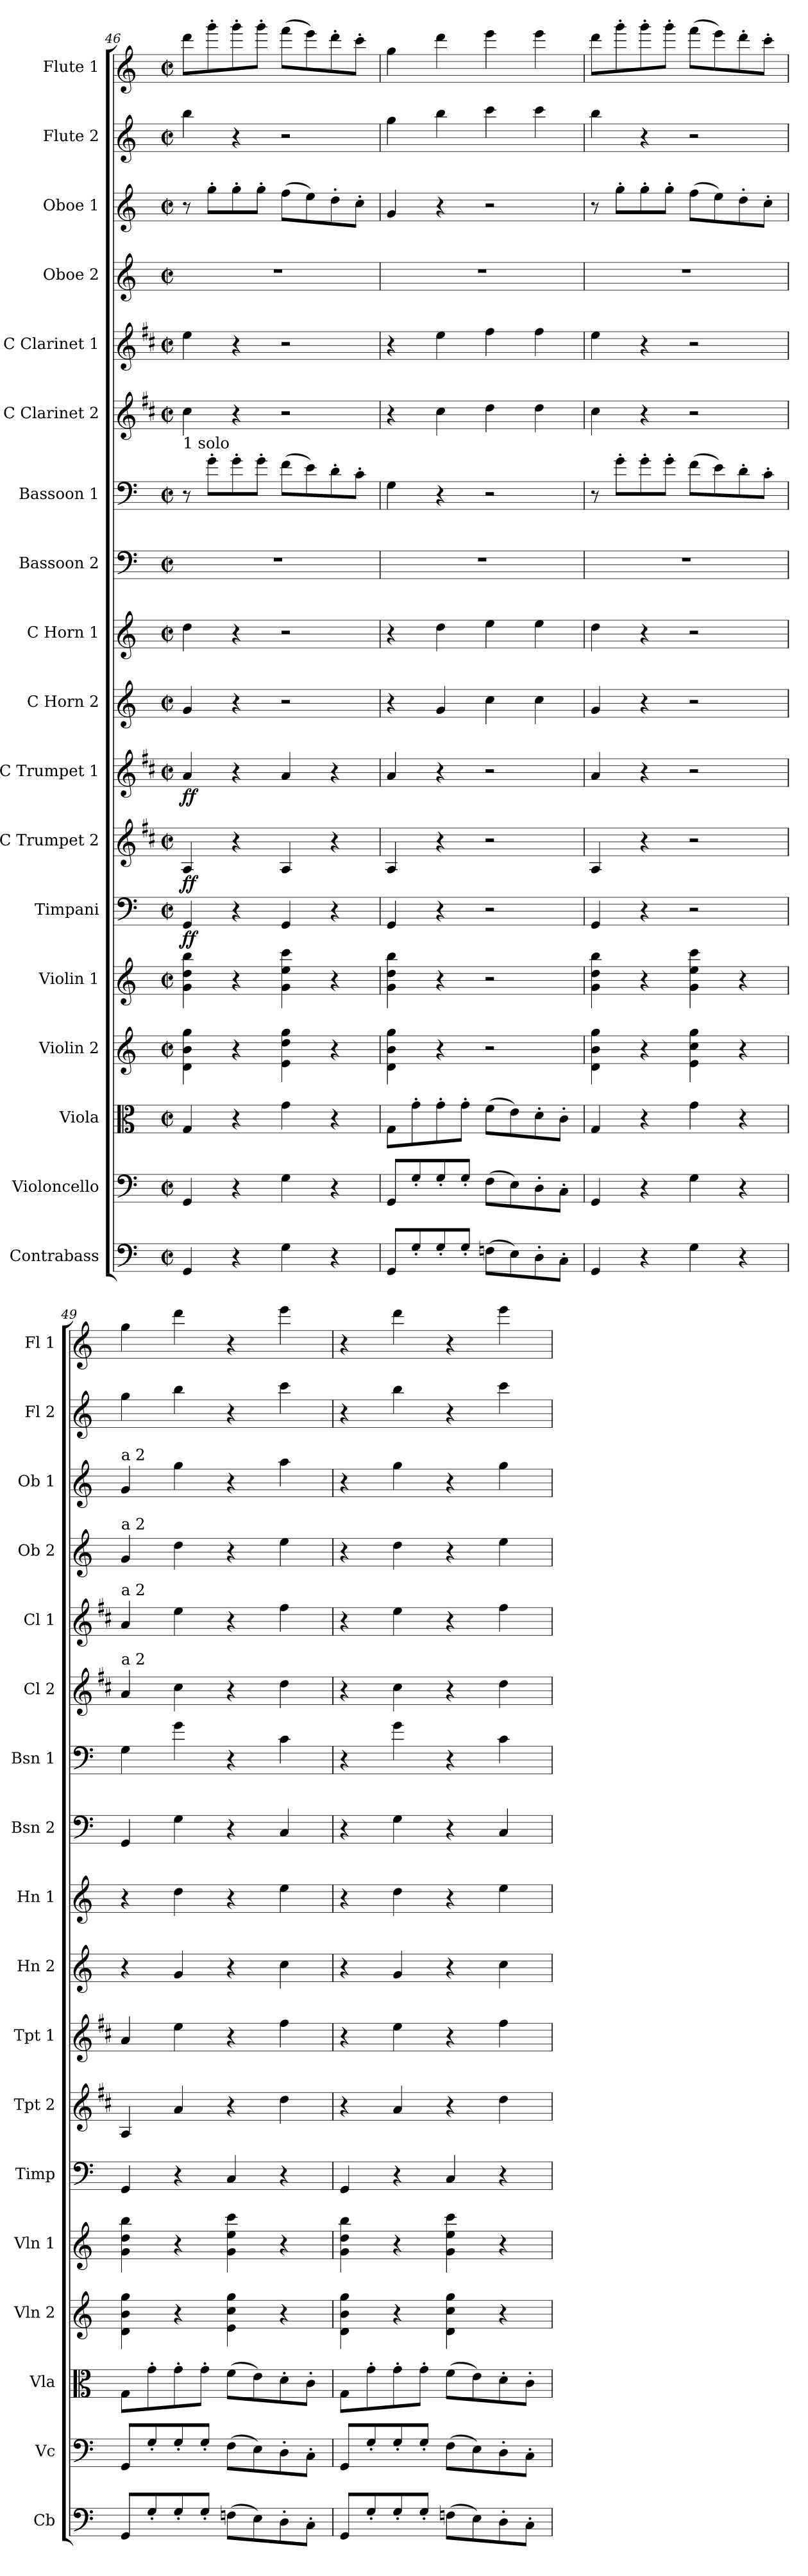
**kern	**kern	**kern	**kern	**kern	**kern	**dynam	**kern	**dynam	**kern	**dynam	**kern	**kern	**kern	**kern	**kern	**kern	**kern	**kern	**kern	**kern
*part18	*part17	*part16	*part15	*part14	*part13	*part13	*part12	*part12	*part11	*part11	*part10	*part9	*part8	*part7	*part6	*part5	*part4	*part3	*part2	*part1
*staff18	*staff17	*staff16	*staff15	*staff14	*staff13	*staff13	*staff12	*staff12	*staff11	*staff11	*staff10	*staff9	*staff8	*staff7	*staff6	*staff5	*staff4	*staff3	*staff2	*staff1
*I"Contrabass	*I"Violoncello	*I"Viola	*I"Violin 2	*I"Violin 1	*I"Timpani	*	*I"C Trumpet 2	*	*I"C Trumpet 1	*	*I"C Horn 2	*I"C Horn 1	*I"Bassoon 2	*I"Bassoon 1	*I"C Clarinet 2	*I"C Clarinet 1	*I"Oboe 2	*I"Oboe 1	*I"Flute 2	*I"Flute 1
*I'Cb	*I'Vc	*I'Vla	*I'Vln 2	*I'Vln 1	*I'Timp	*	*I'Tpt 2	*	*I'Tpt 1	*	*I'Hn 2	*I'Hn 1	*I'Bsn 2	*I'Bsn 1	*I'Cl 2	*I'Cl 1	*I'Ob 2	*I'Ob 1	*I'Fl 2	*I'Fl 1
*clefF4	*clefF4	*clefC3	*clefG2	*clefG2	*clefF4	*	*clefG2	*	*clefG2	*	*clefG2	*clefG2	*clefF4	*clefF4	*clefG2	*clefG2	*clefG2	*clefG2	*clefG2	*clefG2
*ITrd7c12	*	*	*	*	*	*	*ITrd1c2	*	*ITrd1c2	*	*ITrd7c12	*ITrd7c12	*	*	*ITrd1c2	*ITrd1c2	*	*	*	*
*k[]	*k[]	*k[]	*k[]	*k[]	*k[]	*	*k[]	*	*k[]	*	*k[]	*k[]	*k[]	*k[]	*k[]	*k[]	*k[]	*k[]	*k[]	*k[]
*M2/2	*M2/2	*M2/2	*M2/2	*M2/2	*M2/2	*	*M2/2	*	*M2/2	*	*M2/2	*M2/2	*M2/2	*M2/2	*M2/2	*M2/2	*M2/2	*M2/2	*M2/2	*M2/2
*met(c|)	*met(c|)	*met(c|)	*met(c|)	*met(c|)	*met(c|)	*	*met(c|)	*	*met(c|)	*	*met(c|)	*met(c|)	*met(c|)	*met(c|)	*met(c|)	*met(c|)	*met(c|)	*met(c|)	*met(c|)	*met(c|)
=46	=46	=46	=46	=46	=46	=46	=46	=46	=46	=46	=46	=46	=46	=46	=46	=46	=46	=46	=46	=46
!	!	!	!	!	!	!	!	!	!	!	!	!	!	!LO:TX:a:t=1 solo	!	!	!	!	!	!
!	!	!	!	!	!	!LO:DY:b	!	!LO:DY:b	!	!LO:DY:b	!	!	!	!	!	!	!	!	!	!
4GGG/	4GG/	4G/	4d\ 4b\ 4gg\	4g\ 4dd\ 4bb\	4GG/	ff	4G/	ff	4g/	ff	4G/	4d\	1r	8r	4b\	4dd\	1r	8r	4bb\	8ddd\L
.	.	.	.	.	.	.	.	.	.	.	.	.	.	8g'\L	.	.	.	8gg'\L	.	8ggg'\
4r	4r	4r	4r	4r	4r	.	4r	.	4r	.	4r	4r	.	8g'\	4r	4r	.	8gg'\	4r	8ggg'\
.	.	.	.	.	.	.	.	.	.	.	.	.	.	8g'\J	.	.	.	8gg'\J	.	8ggg'\J
4GG\	4G\	4g\	4e\ 4dd\ 4gg\	4g\ 4ee\ 4ccc\	4GG/	.	4G/	.	4g/	.	2r	2r	.	(8f\L	2r	2r	.	(8ff\L	2r	(8fff\L
.	.	.	.	.	.	.	.	.	.	.	.	.	.	8e\)	.	.	.	8ee\)	.	8eee\)
4r	4r	4r	4r	4r	4r	.	4r	.	4r	.	.	.	.	8d'\	.	.	.	8dd'\	.	8ddd'\
.	.	.	.	.	.	.	.	.	.	.	.	.	.	8c'\J	.	.	.	8cc'\J	.	8ccc'\J
=47	=47	=47	=47	=47	=47	=47	=47	=47	=47	=47	=47	=47	=47	=47	=47	=47	=47	=47	=47	=47
8GGG/L	8GG/L	8G\L	4d\ 4b\ 4gg\	4g\ 4dd\ 4bb\	4GG/	.	4G/	.	4g/	.	4r	4r	1r	4G\	4r	4r	1r	4g/	4gg\	4gg\
8GG'/	8G'/	8g'\	.	.	.	.	.	.	.	.	.	.	.	.	.	.	.	.	.	.
8GG'/	8G'/	8g'\	4r	4r	4r	.	4r	.	4r	.	4G/	4d\	.	4r	4b\	4dd\	.	4r	4bb\	4ddd\
8GG'/J	8G'/J	8g'\J	.	.	.	.	.	.	.	.	.	.	.	.	.	.	.	.	.	.
(8FFn\L	(8F\L	(8f\L	2r	2r	2r	.	2r	.	2r	.	4c\	4e\	.	2r	4cc\	4ee\	.	2r	4ccc\	4eee\
8EE\)	8E\)	8e\)	.	.	.	.	.	.	.	.	.	.	.	.	.	.	.	.	.	.
8DD'\	8D'\	8d'\	.	.	.	.	.	.	.	.	4c\	4e\	.	.	4cc\	4ee\	.	.	4ccc\	4eee\
8CC'\J	8C'\J	8c'\J	.	.	.	.	.	.	.	.	.	.	.	.	.	.	.	.	.	.
=48	=48	=48	=48	=48	=48	=48	=48	=48	=48	=48	=48	=48	=48	=48	=48	=48	=48	=48	=48	=48
4GGG/	4GG/	4G/	4d\ 4b\ 4gg\	4g\ 4dd\ 4bb\	4GG/	.	4G/	.	4g/	.	4G/	4d\	1r	8r	4b\	4dd\	1r	8r	4bb\	8ddd\L
.	.	.	.	.	.	.	.	.	.	.	.	.	.	8g'\L	.	.	.	8gg'\L	.	8ggg'\
4r	4r	4r	4r	4r	4r	.	4r	.	4r	.	4r	4r	.	8g'\	4r	4r	.	8gg'\	4r	8ggg'\
.	.	.	.	.	.	.	.	.	.	.	.	.	.	8g'\J	.	.	.	8gg'\J	.	8ggg'\J
4GG\	4G\	4g\	4e\ 4cc\ 4gg\	4g\ 4ee\ 4ccc\	2r	.	2r	.	2r	.	2r	2r	.	(8f\L	2r	2r	.	(8ff\L	2r	(8fff\L
.	.	.	.	.	.	.	.	.	.	.	.	.	.	8e\)	.	.	.	8ee\)	.	8eee\)
4r	4r	4r	4r	4r	.	.	.	.	.	.	.	.	.	8d'\	.	.	.	8dd'\	.	8ddd'\
.	.	.	.	.	.	.	.	.	.	.	.	.	.	8c'\J	.	.	.	8cc'\J	.	8ccc'\J
=49	=49	=49	=49	=49	=49	=49	=49	=49	=49	=49	=49	=49	=49	=49	=49	=49	=49	=49	=49	=49
!	!	!	!	!	!	!	!	!	!	!	!	!	!	!	!	!	!	!LO:TX:a:t=a 2	!	!
!	!	!	!	!	!	!	!	!	!	!	!	!	!	!	!	!	!LO:TX:a:t=a 2	!	!	!
!	!	!	!	!	!	!	!	!	!	!	!	!	!	!	!	!LO:TX:a:t=a 2	!	!	!	!
!	!	!	!	!	!	!	!	!	!	!	!	!	!	!	!LO:TX:a:t=a 2	!	!	!	!	!
8GGG/L	8GG/L	8G\L	4d\ 4b\ 4gg\	4g\ 4dd\ 4bb\	4GG/	.	4G/	.	4g/	.	4r	4r	4GG/	4G\	4g/	4g/	4g/	4g/	4gg\	4gg\
8GG'/	8G'/	8g'\	.	.	.	.	.	.	.	.	.	.	.	.	.	.	.	.	.	.
8GG'/	8G'/	8g'\	4r	4r	4r	.	4g/	.	4dd\	.	4G/	4d\	4G\	4g\	4b\	4dd\	4dd\	4gg\	4bb\	4ddd\
8GG'/J	8G'/J	8g'\J	.	.	.	.	.	.	.	.	.	.	.	.	.	.	.	.	.	.
(8FFn\L	(8F\L	(8f\L	4e\ 4cc\ 4gg\	4g\ 4ee\ 4ccc\	4C/	.	4r	.	4r	.	4r	4r	4r	4r	4r	4r	4r	4r	4r	4r
8EE\)	8E\)	8e\)	.	.	.	.	.	.	.	.	.	.	.	.	.	.	.	.	.	.
8DD'\	8D'\	8d'\	4r	4r	4r	.	4cc\	.	4ee\	.	4c\	4e\	4C/	4c\	4cc\	4ee\	4ee\	4aa\	4ccc\	4eee\
8CC'\J	8C'\J	8c'\J	.	.	.	.	.	.	.	.	.	.	.	.	.	.	.	.	.	.
=50	=50	=50	=50	=50	=50	=50	=50	=50	=50	=50	=50	=50	=50	=50	=50	=50	=50	=50	=50	=50
8GGG/L	8GG/L	8G\L	4d\ 4b\ 4gg\	4g\ 4dd\ 4bb\	4GG/	.	4r	.	4r	.	4r	4r	4r	4r	4r	4r	4r	4r	4r	4r
8GG'/	8G'/	8g'\	.	.	.	.	.	.	.	.	.	.	.	.	.	.	.	.	.	.
8GG'/	8G'/	8g'\	4r	4r	4r	.	4g/	.	4dd\	.	4G/	4d\	4G\	4g\	4b\	4dd\	4dd\	4gg\	4bb\	4ddd\
8GG'/J	8G'/J	8g'\J	.	.	.	.	.	.	.	.	.	.	.	.	.	.	.	.	.	.
(8FFn\L	(8F\L	(8f\L	4d\ 4cc\ 4gg\	4g\ 4ee\ 4ccc\	4C/	.	4r	.	4r	.	4r	4r	4r	4r	4r	4r	4r	4r	4r	4r
8EE\)	8E\)	8e\)	.	.	.	.	.	.	.	.	.	.	.	.	.	.	.	.	.	.
8DD'\	8D'\	8d'\	4r	4r	4r	.	4cc\	.	4ee\	.	4c\	4e\	4C/	4c\	4cc\	4ee\	4ee\	4gg\	4ccc\	4eee\
8CC'\J	8C'\J	8c'\J	.	.	.	.	.	.	.	.	.	.	.	.	.	.	.	.	.	.
=	=	=	=	=	=	=	=	=	=	=	=	=	=	=	=	=	=	=	=	=
*-	*-	*-	*-	*-	*-	*-	*-	*-	*-	*-	*-	*-	*-	*-	*-	*-	*-	*-	*-	*-
